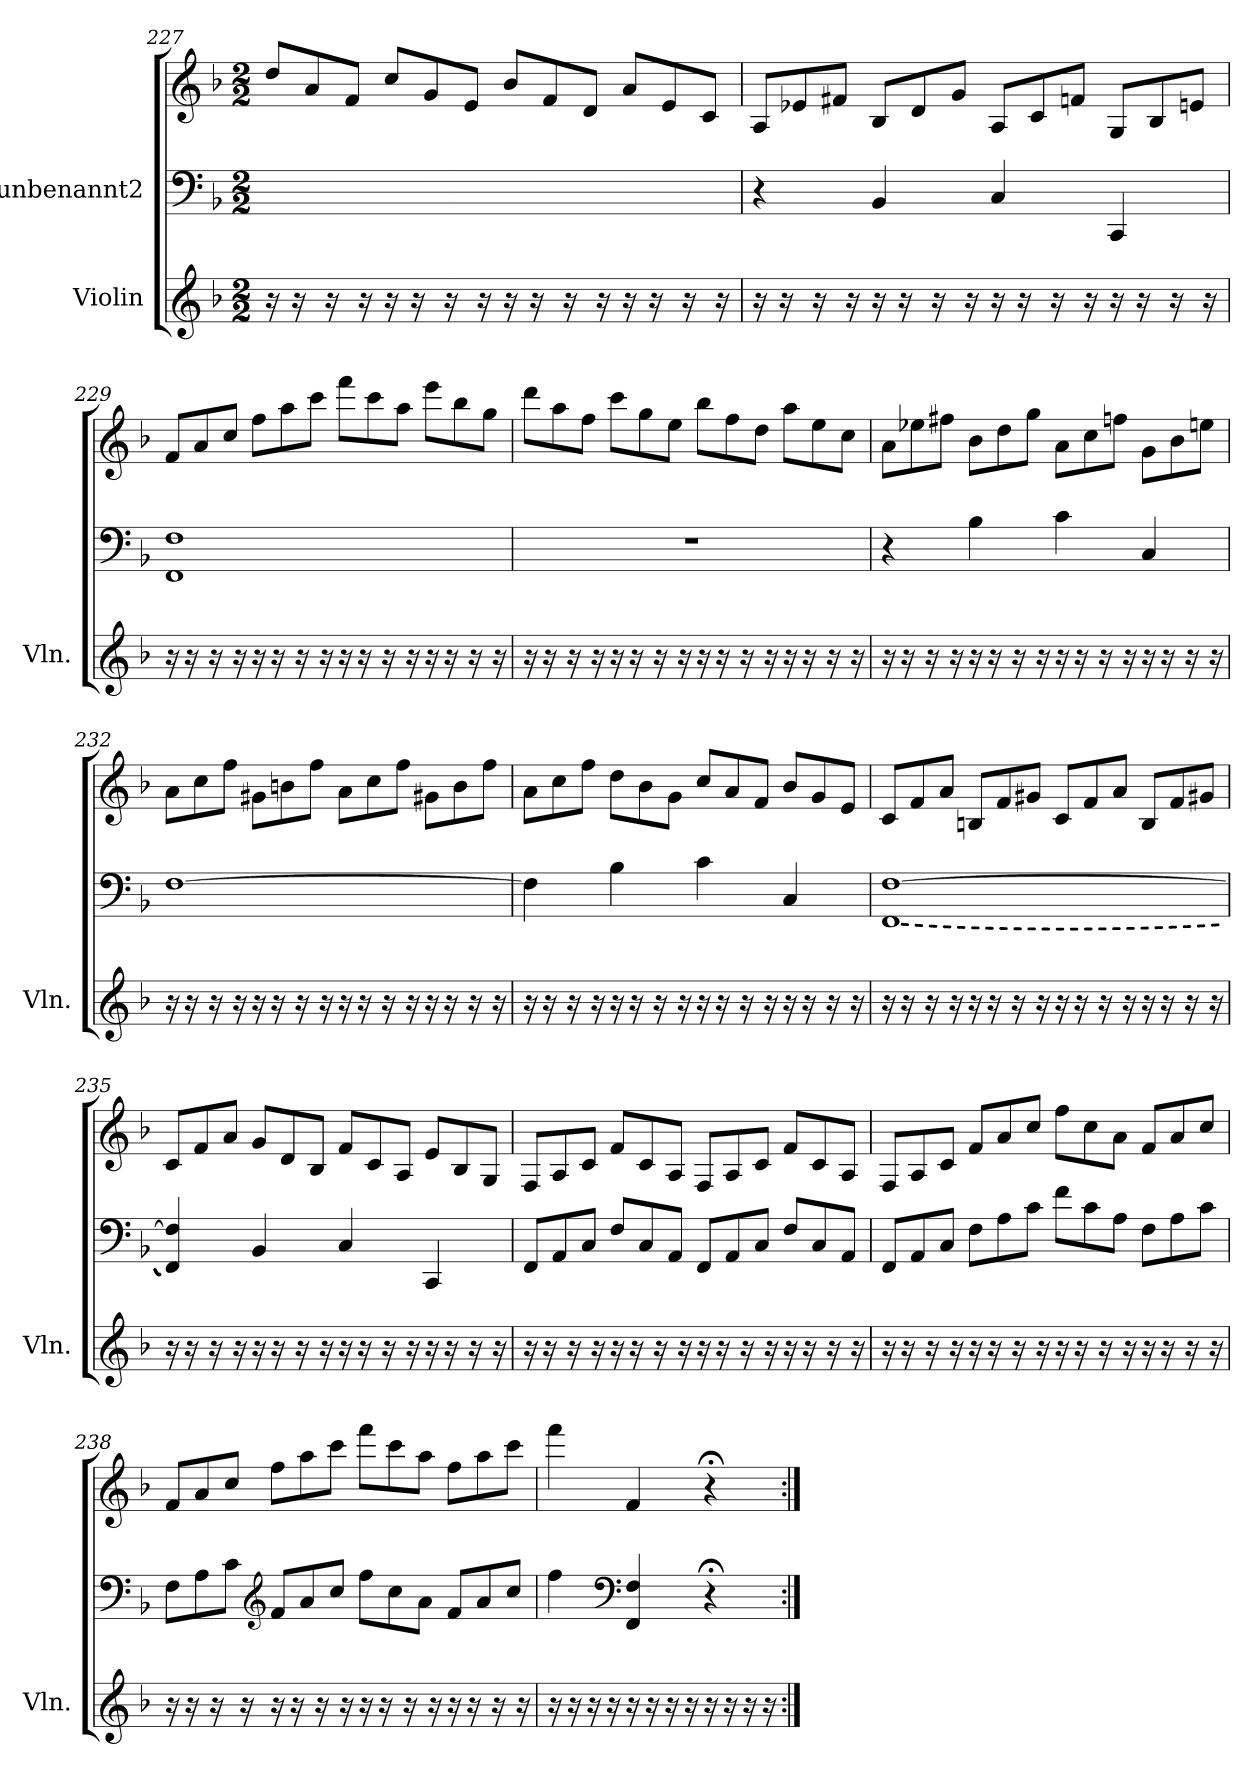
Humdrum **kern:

**kern	**kern	**kern
*part2	*part1	*part1
*staff3	*staff2	*staff1
*I"Violin	*I"unbenannt2	*
*I'Vln.	*	*
!!LO:LB:g=z
*clefG2	*clefF4	*clefG2
*k[b-]	*k[b-]	*k[b-]
*M2/2	*M2/2	*M2/2
*	*	*Xtuplet
=227	=227	=227
16r	1ryy	12dd/L
16r	.	.
.	.	12a/
16r	.	.
.	.	12f/J
16r	.	.
16r	.	12cc/L
16r	.	.
.	.	12g/
16r	.	.
.	.	12e/J
16r	.	.
16r	.	12b-/L
16r	.	.
.	.	12f/
16r	.	.
.	.	12d/J
16r	.	.
16r	.	12a/L
16r	.	.
.	.	12e/
16r	.	.
.	.	12c/J
16r	.	.
=228	=228	=228
16r	4r	12A/L
16r	.	.
.	.	12e-X/
16r	.	.
.	.	12f#X/J
16r	.	.
16r	4BB-/	12B-/L
16r	.	.
.	.	12d/
16r	.	.
.	.	12g/J
16r	.	.
16r	4C/	12A/L
16r	.	.
.	.	12c/
16r	.	.
.	.	12fn/J
16r	.	.
16r	4CC/	12G/L
16r	.	.
.	.	12B-/
16r	.	.
.	.	12en/J
16r	.	.
!!LO:PB:g=z
=229	=229	=229
16r	1FF 1F	12f/L
16r	.	.
.	.	12a/
16r	.	.
.	.	12cc/J
16r	.	.
16r	.	12ff\L
16r	.	.
.	.	12aa\
16r	.	.
.	.	12ccc\J
16r	.	.
16r	.	12fff\L
16r	.	.
.	.	12ccc\
16r	.	.
.	.	12aa\J
16r	.	.
16r	.	12eee\L
16r	.	.
.	.	12bb-\
16r	.	.
.	.	12gg\J
16r	.	.
=230	=230	=230
16r	1r	12ddd\L
16r	.	.
.	.	12aa\
16r	.	.
.	.	12ff\J
16r	.	.
16r	.	12ccc\L
16r	.	.
.	.	12gg\
16r	.	.
.	.	12ee\J
16r	.	.
16r	.	12bb-\L
16r	.	.
.	.	12ff\
16r	.	.
.	.	12dd\J
16r	.	.
16r	.	12aa\L
16r	.	.
.	.	12ee\
16r	.	.
.	.	12cc\J
16r	.	.
!!LO:LB:g=z
=231	=231	=231
16r	4r	12a\L
16r	.	.
.	.	12ee-X\
16r	.	.
.	.	12ff#X\J
16r	.	.
16r	4B-\	12b-\L
16r	.	.
.	.	12dd\
16r	.	.
.	.	12gg\J
16r	.	.
16r	4c\	12a\L
16r	.	.
.	.	12cc\
16r	.	.
.	.	12ffn\J
16r	.	.
16r	4C/	12g\L
16r	.	.
.	.	12b-\
16r	.	.
.	.	12een\J
16r	.	.
=232	=232	=232
16r	[1F	12a\L
16r	.	.
.	.	12cc\
16r	.	.
.	.	12ff\J
16r	.	.
16r	.	12g#X\L
16r	.	.
.	.	12bn\
16r	.	.
.	.	12ff\J
16r	.	.
16r	.	12a\L
16r	.	.
.	.	12cc\
16r	.	.
.	.	12ff\J
16r	.	.
16r	.	12g#X\L
16r	.	.
.	.	12b\
16r	.	.
.	.	12ff\J
16r	.	.
!!LO:LB:g=z
=233	=233	=233
16r	4F\]	12a\L
16r	.	.
.	.	12cc\
16r	.	.
.	.	12ff\J
16r	.	.
16r	4B-\	12dd\L
16r	.	.
.	.	12b-\
16r	.	.
.	.	12g\J
16r	.	.
16r	4c\	12cc/L
16r	.	.
.	.	12a/
16r	.	.
.	.	12f/J
16r	.	.
16r	4C/	12b-/L
16r	.	.
.	.	12g/
16r	.	.
.	.	12e/J
16r	.	.
=234	=234	=234
!	!LO:T:n=1:dash	!
16r	[1FF [1F	12c/L
16r	.	.
.	.	12f/
16r	.	.
.	.	12a/J
16r	.	.
16r	.	12Bn/L
16r	.	.
.	.	12f/
16r	.	.
.	.	12g#X/J
16r	.	.
16r	.	12c/L
16r	.	.
.	.	12f/
16r	.	.
.	.	12a/J
16r	.	.
16r	.	12B/L
16r	.	.
.	.	12f/
16r	.	.
.	.	12g#X/J
16r	.	.
!!LO:LB:g=z
=235	=235	=235
16r	4FF/] 4F/]	12c/L
16r	.	.
.	.	12f/
16r	.	.
.	.	12a/J
16r	.	.
16r	4BB-/	12g/L
16r	.	.
.	.	12d/
16r	.	.
.	.	12B-/J
16r	.	.
16r	4C/	12f/L
16r	.	.
.	.	12c/
16r	.	.
.	.	12A/J
16r	.	.
16r	4CC/	12e/L
16r	.	.
.	.	12B-/
16r	.	.
.	.	12G/J
16r	.	.
=236	=236	=236
*	*Xtuplet	*
16r	12FF/L	12F/L
16r	.	.
.	12AA/	12A/
16r	.	.
.	12C/J	12c/J
16r	.	.
16r	12F/L	12f/L
16r	.	.
.	12C/	12c/
16r	.	.
.	12AA/J	12A/J
16r	.	.
16r	12FF/L	12F/L
16r	.	.
.	12AA/	12A/
16r	.	.
.	12C/J	12c/J
16r	.	.
16r	12F/L	12f/L
16r	.	.
.	12C/	12c/
16r	.	.
.	12AA/J	12A/J
16r	.	.
!!LO:PB:g=z
=237	=237	=237
16r	12FF/L	12F/L
16r	.	.
.	12AA/	12A/
16r	.	.
.	12C/J	12c/J
16r	.	.
16r	12F\L	12f/L
16r	.	.
.	12A\	12a/
16r	.	.
.	12c\J	12cc/J
16r	.	.
16r	12f\L	12ff\L
16r	.	.
.	12c\	12cc\
16r	.	.
.	12A\J	12a\J
16r	.	.
16r	12F\L	12f/L
16r	.	.
.	12A\	12a/
16r	.	.
.	12c\J	12cc/J
16r	.	.
=238	=238	=238
16r	12F\L	12f/L
16r	.	.
.	12A\	12a/
16r	.	.
.	12c\J	12cc/J
16r	.	.
*	*clefG2	*
16r	12f/L	12ff\L
16r	.	.
.	12a/	12aa\
16r	.	.
.	12cc/J	12ccc\J
16r	.	.
16r	12ff\L	12fff\L
16r	.	.
.	12cc\	12ccc\
16r	.	.
.	12a\J	12aa\J
16r	.	.
16r	12f/L	12ff\L
16r	.	.
.	12a/	12aa\
16r	.	.
.	12cc/J	12ccc\J
16r	.	.
=239	=239	=239
16r	4ff\	4fff\
16r	.	.
16r	.	.
16r	.	.
*	*clefF4	*
16r	4FF/ 4F/	4f/
16r	.	.
16r	.	.
16r	.	.
16r	4r;	4r;<
16r	.	.
16r	.	.
16r	.	.
=:|!	=:|!	=:|!
*-	*-	*-
